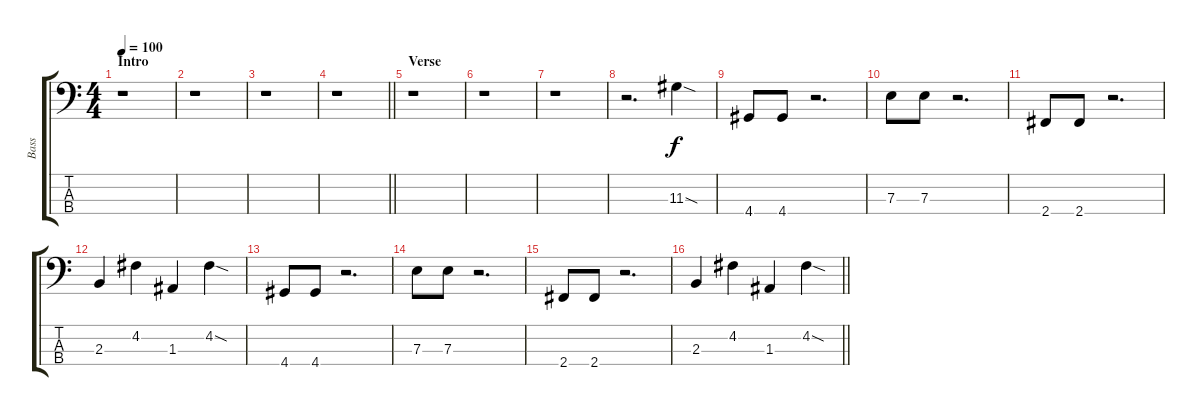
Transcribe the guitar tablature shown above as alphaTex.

\track ("Bass" "Bass") {instrument electricbassfinger}
\staff {score tabs}
\tuning (G2 D2 A1 E1) {hide}
\ts (4 4)
\section ("" "Intro")
\tempo 100
\clef f4
\ks c
r.1{dy f instrument electricbassfinger} |
r.1 |
r.1 |
\barLineRight lightlight
r.1 |
\section ("" "Verse")
r.1 |
r.1 |
r.1 |
r.2{d} 11.3{sod}.4 |
4.4.8 4.4.8 r.2{d} |
7.3.8 7.3.8 r.2{d} |
2.4.8 2.4.8 r.2{d} |
2.3.4 4.2.4 1.3.4 4.2{sod}.4 |
4.4.8 4.4.8 r.2{d} |
7.3.8 7.3.8 r.2{d} |
2.4.8 2.4.8 r.2{d} |
\barLineRight lightlight
2.3.4 4.2.4 1.3.4 4.2{sod}.4
